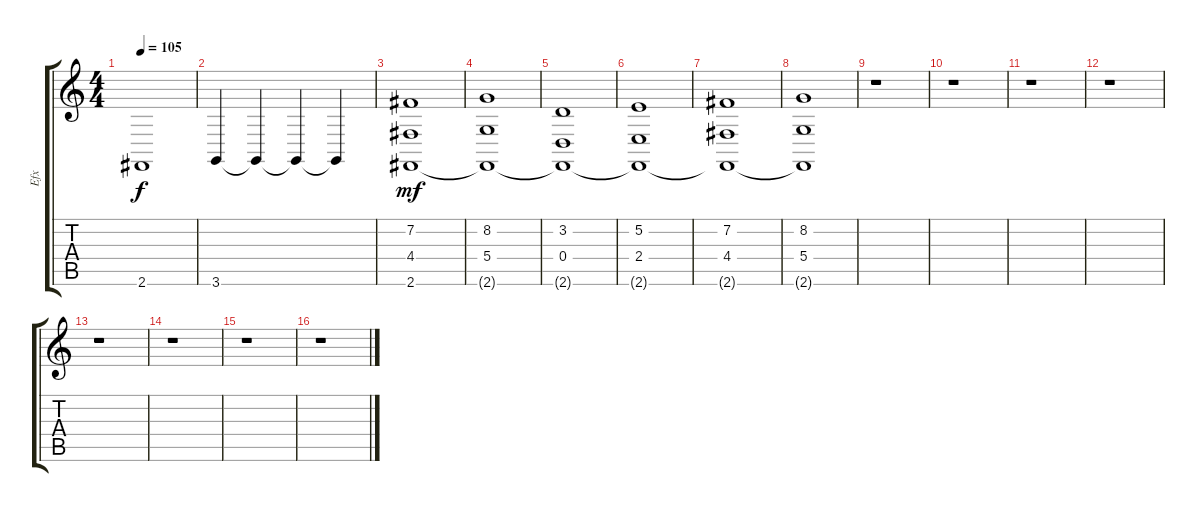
\track ("Efx" "Efx") {instrument drawbarorgan}
\staff {score tabs}
\tuning (E4 B3 G3 D3 A2 E2) {hide}
\ts (4 4)
\tempo 105
\clef g2
\ks c
2.6.1{dy f} |
3.6.4 3.6{t}.4 3.6{t}.4 3.6{t}.4 |
(7.2 4.4 2.6).1{dy mf} |
(8.2 5.4 2.6{t}).1 |
(3.2 0.4 2.6{t}).1 |
(5.2 2.4 2.6{t}).1 |
(7.2 4.4 2.6{t}).1 |
(8.2 5.4 2.6{t}).1 |
r.1 |
r.1 |
r.1 |
r.1 |
r.1 |
r.1 |
r.1 |
r.1
